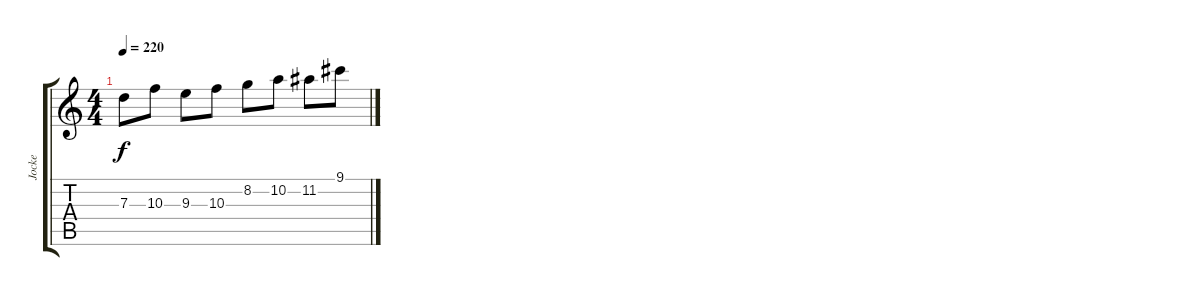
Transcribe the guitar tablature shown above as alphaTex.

\track ("Jocke" "Jocke") {instrument distortionguitar}
\staff {score tabs}
\tuning (E4 B3 G3 D3 A2 D2) {hide}
\ts (4 4)
\tempo 220
\clef g2
\ks c
7.3.8{dy f} 10.3.8 9.3.8 10.3.8 8.2.8 10.2.8 11.2.8 9.1.8
